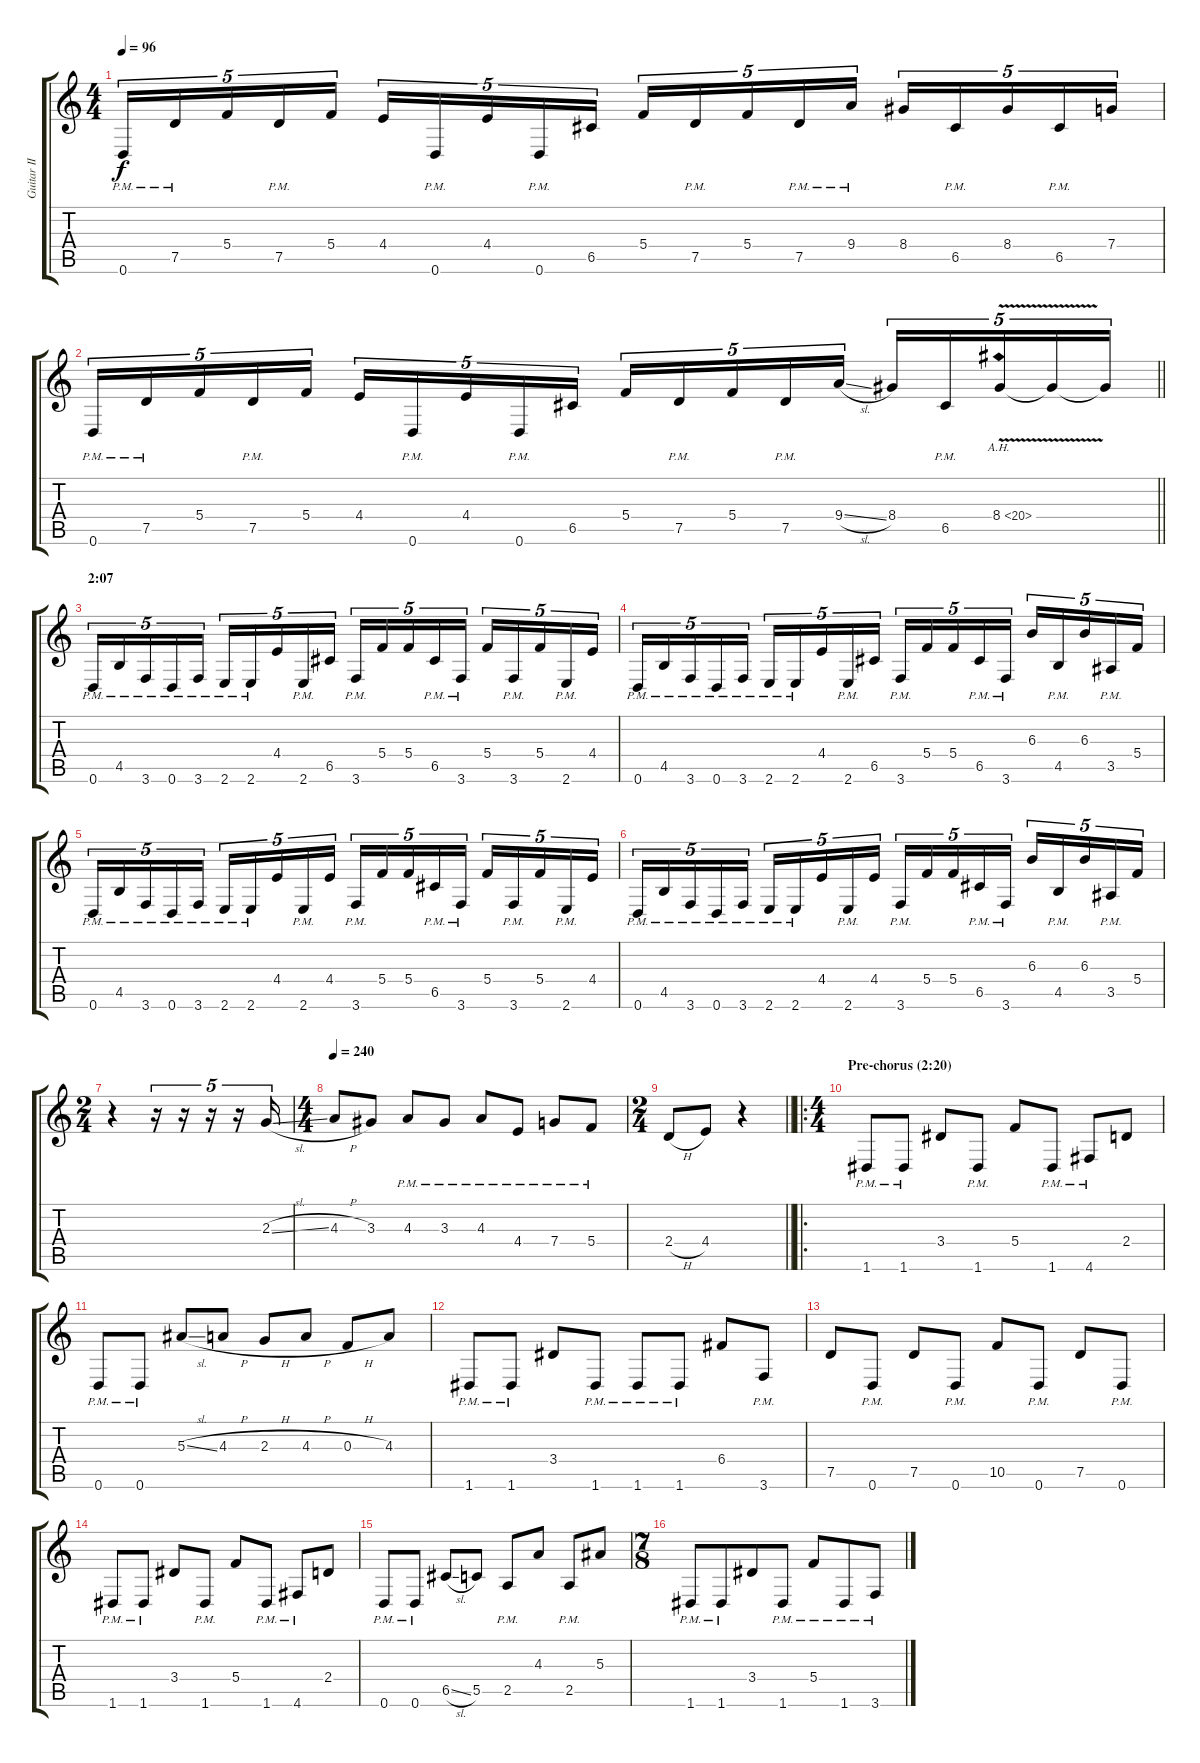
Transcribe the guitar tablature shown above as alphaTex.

\track ("Guitar II" "Guitar II") {instrument overdrivenguitar}
\staff {score tabs}
\tuning (D4 A3 F3 C3 G2 D2) {hide}
\ts (4 4)
\tempo 96
\clef g2
\ks c
0.6{pm}.16{tu (5 4) dy f} 7.5{pm}.16{tu (5 4)} 5.4.16{tu (5 4)} 7.5{pm}.16{tu (5 4)} 5.4.16{tu (5 4)} 4.4.16{tu (5 4)} 0.6{pm}.16{tu (5 4)} 4.4.16{tu (5 4)} 0.6{pm}.16{tu (5 4)} 6.5.16{tu (5 4)} 5.4.16{tu (5 4)} 7.5{pm}.16{tu (5 4)} 5.4.16{tu (5 4)} 7.5{pm}.16{tu (5 4)} 9.4{pm}.16{tu (5 4)} 8.4.16{tu (5 4)} 6.5{pm}.16{tu (5 4)} 8.4.16{tu (5 4)} 6.5{pm}.16{tu (5 4)} 7.4.16{tu (5 4)} |
\barLineRight lightlight
0.6{pm}.16{tu (5 4)} 7.5{pm}.16{tu (5 4)} 5.4.16{tu (5 4)} 7.5{pm}.16{tu (5 4)} 5.4.16{tu (5 4)} 4.4.16{tu (5 4)} 0.6{pm}.16{tu (5 4)} 4.4.16{tu (5 4)} 0.6{pm}.16{tu (5 4)} 6.5.16{tu (5 4)} 5.4.16{tu (5 4)} 7.5{pm}.16{tu (5 4)} 5.4.16{tu (5 4)} 7.5{pm}.16{tu (5 4)} 9.4{sl}.16{tu (5 4)} 8.4.16{tu (5 4)} 6.5{pm}.16{tu (5 4)} 8.4{ah 12 v}.16{tu (5 4)} 8.4{t}.16{tu (5 4)} 8.4{t}.16{tu (5 4)} |
\section ("" "2:07")
0.6{pm}.16{tu (5 4)} 4.5{pm}.16{tu (5 4)} 3.6{pm}.16{tu (5 4)} 0.6{pm}.16{tu (5 4)} 3.6{pm}.16{tu (5 4)} 2.6{pm}.16{tu (5 4)} 2.6{pm}.16{tu (5 4)} 4.4.16{tu (5 4)} 2.6{pm}.16{tu (5 4)} 6.5.16{tu (5 4)} 3.6{pm}.16{tu (5 4)} 5.4.16{tu (5 4)} 5.4.16{tu (5 4)} 6.5{pm}.16{tu (5 4)} 3.6{pm}.16{tu (5 4)} 5.4.16{tu (5 4)} 3.6{pm}.16{tu (5 4)} 5.4.16{tu (5 4)} 2.6{pm}.16{tu (5 4)} 4.4.16{tu (5 4)} |
0.6{pm}.16{tu (5 4)} 4.5{pm}.16{tu (5 4)} 3.6{pm}.16{tu (5 4)} 0.6{pm}.16{tu (5 4)} 3.6{pm}.16{tu (5 4)} 2.6{pm}.16{tu (5 4)} 2.6{pm}.16{tu (5 4)} 4.4.16{tu (5 4)} 2.6{pm}.16{tu (5 4)} 6.5.16{tu (5 4)} 3.6{pm}.16{tu (5 4)} 5.4.16{tu (5 4)} 5.4.16{tu (5 4)} 6.5{pm}.16{tu (5 4)} 3.6{pm}.16{tu (5 4)} 6.3.16{tu (5 4)} 4.5{pm}.16{tu (5 4)} 6.3.16{tu (5 4)} 3.5{pm}.16{tu (5 4)} 5.4.16{tu (5 4)} |
0.6{pm}.16{tu (5 4)} 4.5{pm}.16{tu (5 4)} 3.6{pm}.16{tu (5 4)} 0.6{pm}.16{tu (5 4)} 3.6{pm}.16{tu (5 4)} 2.6{pm}.16{tu (5 4)} 2.6{pm}.16{tu (5 4)} 4.4.16{tu (5 4)} 2.6{pm}.16{tu (5 4)} 4.4.16{tu (5 4)} 3.6{pm}.16{tu (5 4)} 5.4.16{tu (5 4)} 5.4.16{tu (5 4)} 6.5{pm}.16{tu (5 4)} 3.6{pm}.16{tu (5 4)} 5.4.16{tu (5 4)} 3.6{pm}.16{tu (5 4)} 5.4.16{tu (5 4)} 2.6{pm}.16{tu (5 4)} 4.4.16{tu (5 4)} |
0.6{pm}.16{tu (5 4)} 4.5{pm}.16{tu (5 4)} 3.6{pm}.16{tu (5 4)} 0.6{pm}.16{tu (5 4)} 3.6{pm}.16{tu (5 4)} 2.6{pm}.16{tu (5 4)} 2.6{pm}.16{tu (5 4)} 4.4.16{tu (5 4)} 2.6{pm}.16{tu (5 4)} 4.4.16{tu (5 4)} 3.6{pm}.16{tu (5 4)} 5.4.16{tu (5 4)} 5.4.16{tu (5 4)} 6.5{pm}.16{tu (5 4)} 3.6{pm}.16{tu (5 4)} 6.3.16{tu (5 4)} 4.5{pm}.16{tu (5 4)} 6.3.16{tu (5 4)} 3.5{pm}.16{tu (5 4)} 5.4.16{tu (5 4)} |
\ts (2 4)
r.4 r.16{tu (5 4)} r.16{tu (5 4)} r.16{tu (5 4)} r.16{tu (5 4)} 2.3{sl}.16{tu (5 4)} |
\ts (4 4)
\tempo 240
4.3{h}.8 3.3.8 4.3{pm}.8 3.3{pm}.8 4.3{pm}.8 4.4{pm}.8 7.4{pm}.8 5.4{pm}.8 |
\ts (2 4)
\barLineRight lightlight
2.4{h}.8 4.4.8 r.4 |
\ro
\ts (4 4)
\section ("" "Pre-chorus (2:20)")
1.6{pm}.8 1.6{pm}.8 3.4.8 1.6{pm}.8 5.4.8 1.6{pm}.8 4.6{pm}.8 2.4.8 |
0.6{pm}.8 0.6{pm}.8 5.3{sl}.8 4.3{h}.8 2.3{h}.8 4.3{h}.8 0.3{h}.8 4.3.8 |
1.6{pm}.8 1.6{pm}.8 3.4.8 1.6{pm}.8 1.6{pm}.8 1.6{pm}.8 6.4.8 3.6{pm}.8 |
7.5.8 0.6{pm}.8 7.5.8 0.6{pm}.8 10.5.8 0.6{pm}.8 7.5.8 0.6{pm}.8 |
1.6{pm}.8 1.6{pm}.8 3.4.8 1.6{pm}.8 5.4.8 1.6{pm}.8 4.6{pm}.8 2.4.8 |
0.6{pm}.8 0.6{pm}.8 6.5{sl}.8 5.5.8 2.5{pm}.8 4.3.8 2.5{pm}.8 5.3.8 |
\ts (7 8)
1.6{pm}.8 1.6{pm}.8 3.4.8 1.6{pm}.8 5.4{pm}.8 1.6{pm}.8 3.6{pm}.8
